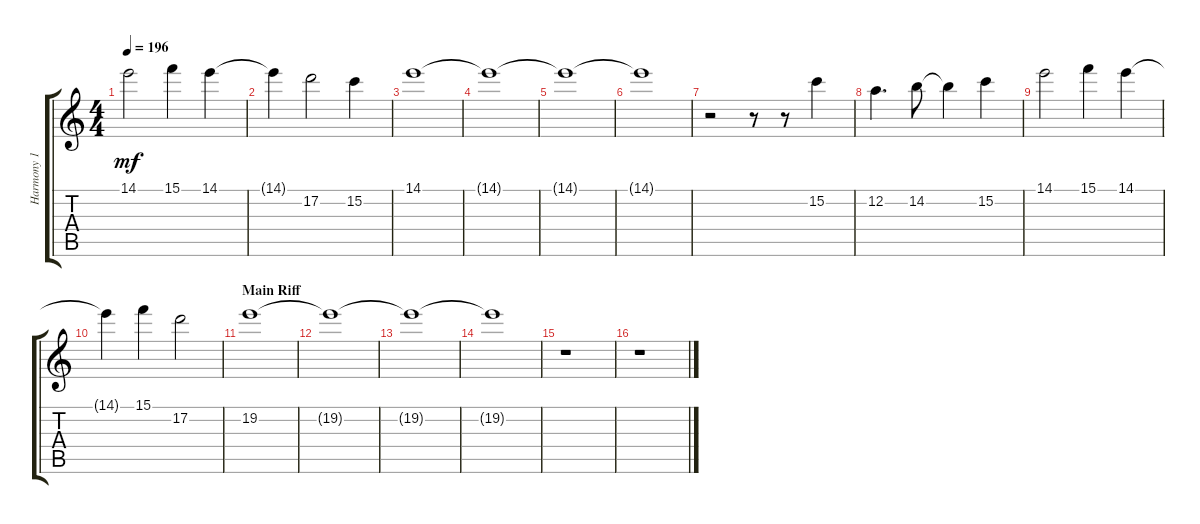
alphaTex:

\track ("Harmony 1" "Harmony 1") {instrument overdrivenguitar}
\staff {score tabs}
\tuning (D4 A3 F3 C3 G2 C2) {hide}
\ts (4 4)
\tempo 196
\clef g2
\ks aminor
14.1.2{dy mf} 15.1.4 14.1.4 |
14.1{t}.4 17.2.2 15.2.4 |
14.1.1 |
14.1{t}.1 |
14.1{t}.1 |
14.1{t}.1 |
r.2 r.8 r.8 15.2.4 |
12.2.4{d} 14.2.8 14.2{t}.4 15.2.4 |
14.1.2 15.1.4 14.1.4 |
14.1{t}.4 15.1.4 17.2.2 |
\section ("" "Main Riff")
19.2.1 |
19.2{t}.1 |
19.2{t}.1 |
19.2{t}.1 |
r.1 |
r.1
